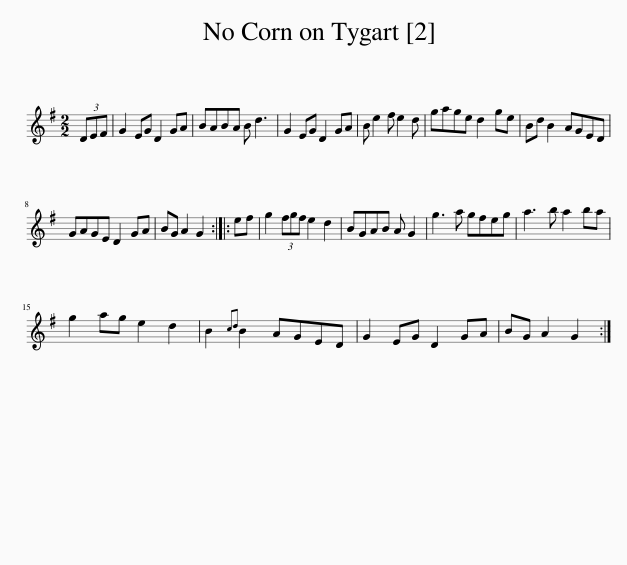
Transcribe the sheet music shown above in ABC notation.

X:1
L:1/8
M:2/2
I:linebreak $
K:G
V:1 treble
V:1
 (3DEF | G2 EG D2 GA | BABA B d3 | G2 EG D2 GA | B e2 f e2 d | %5
 gage d2 ge | Bd B2 AGED |$ GAGE D2 GA | BG A2 G2 :: ef | %10
 g2 (3fgf e2 d2 | BGAB A G2 | g3 a gfeg | a3 b a2 ba |$ g2 ag e2 d2 | %15
 B2{cd} B2 AGED | G2 EG D2 GA | BG A2 G2 :| %18
